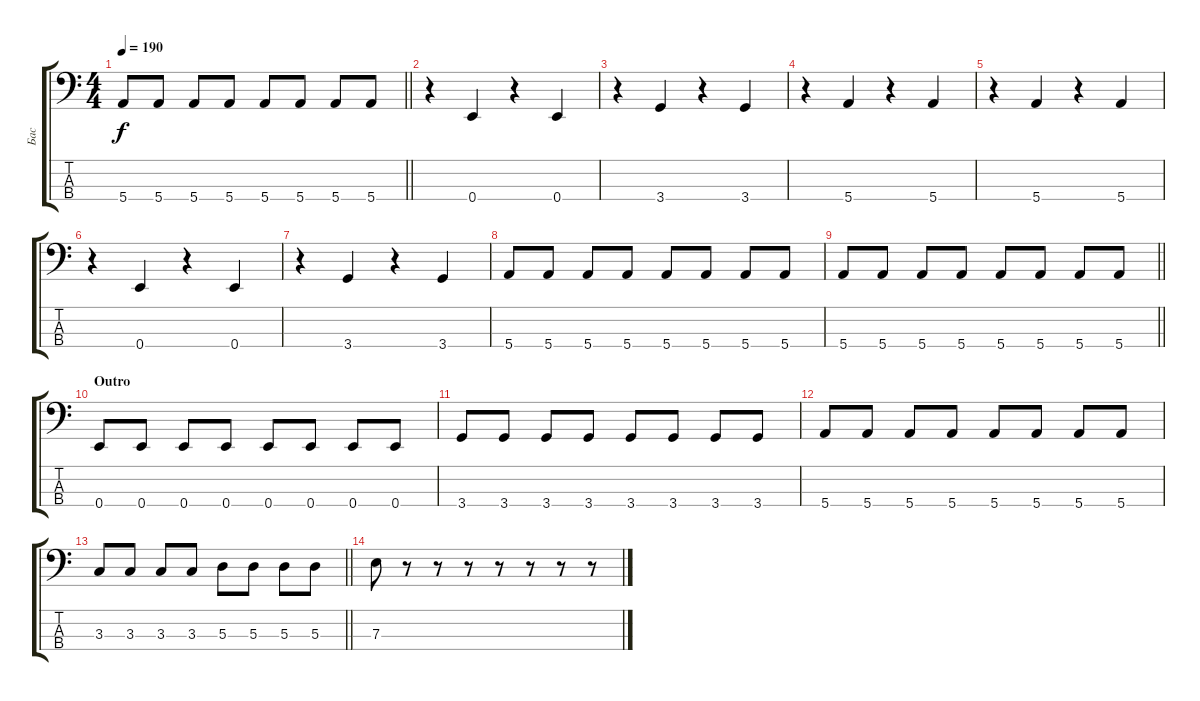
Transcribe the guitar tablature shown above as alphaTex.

\track ("Бас" "Бас") {instrument electricbassfinger}
\staff {score tabs}
\tuning (G2 D2 A1 E1) {hide}
\ts (4 4)
\tempo 190
\clef f4
\barLineRight lightlight
\ks c
5.4.8{dy f} 5.4.8 5.4.8 5.4.8 5.4.8 5.4.8 5.4.8 5.4.8 |
\section ("" " ")
r.4 0.4.4 r.4 0.4.4 |
r.4 3.4.4 r.4 3.4.4 |
r.4 5.4.4 r.4 5.4.4 |
r.4 5.4.4 r.4 5.4.4 |
r.4 0.4.4 r.4 0.4.4 |
r.4 3.4.4 r.4 3.4.4 |
5.4.8 5.4.8 5.4.8 5.4.8 5.4.8 5.4.8 5.4.8 5.4.8 |
\barLineRight lightlight
5.4.8 5.4.8 5.4.8 5.4.8 5.4.8 5.4.8 5.4.8 5.4.8 |
\section ("" "Outro")
0.4.8 0.4.8 0.4.8 0.4.8 0.4.8 0.4.8 0.4.8 0.4.8 |
3.4.8 3.4.8 3.4.8 3.4.8 3.4.8 3.4.8 3.4.8 3.4.8 |
5.4.8 5.4.8 5.4.8 5.4.8 5.4.8 5.4.8 5.4.8 5.4.8 |
\barLineRight lightlight
3.3.8 3.3.8 3.3.8 3.3.8 5.3.8 5.3.8 5.3.8 5.3.8 |
7.3.8 r.8 r.8 r.8 r.8 r.8 r.8 r.8
